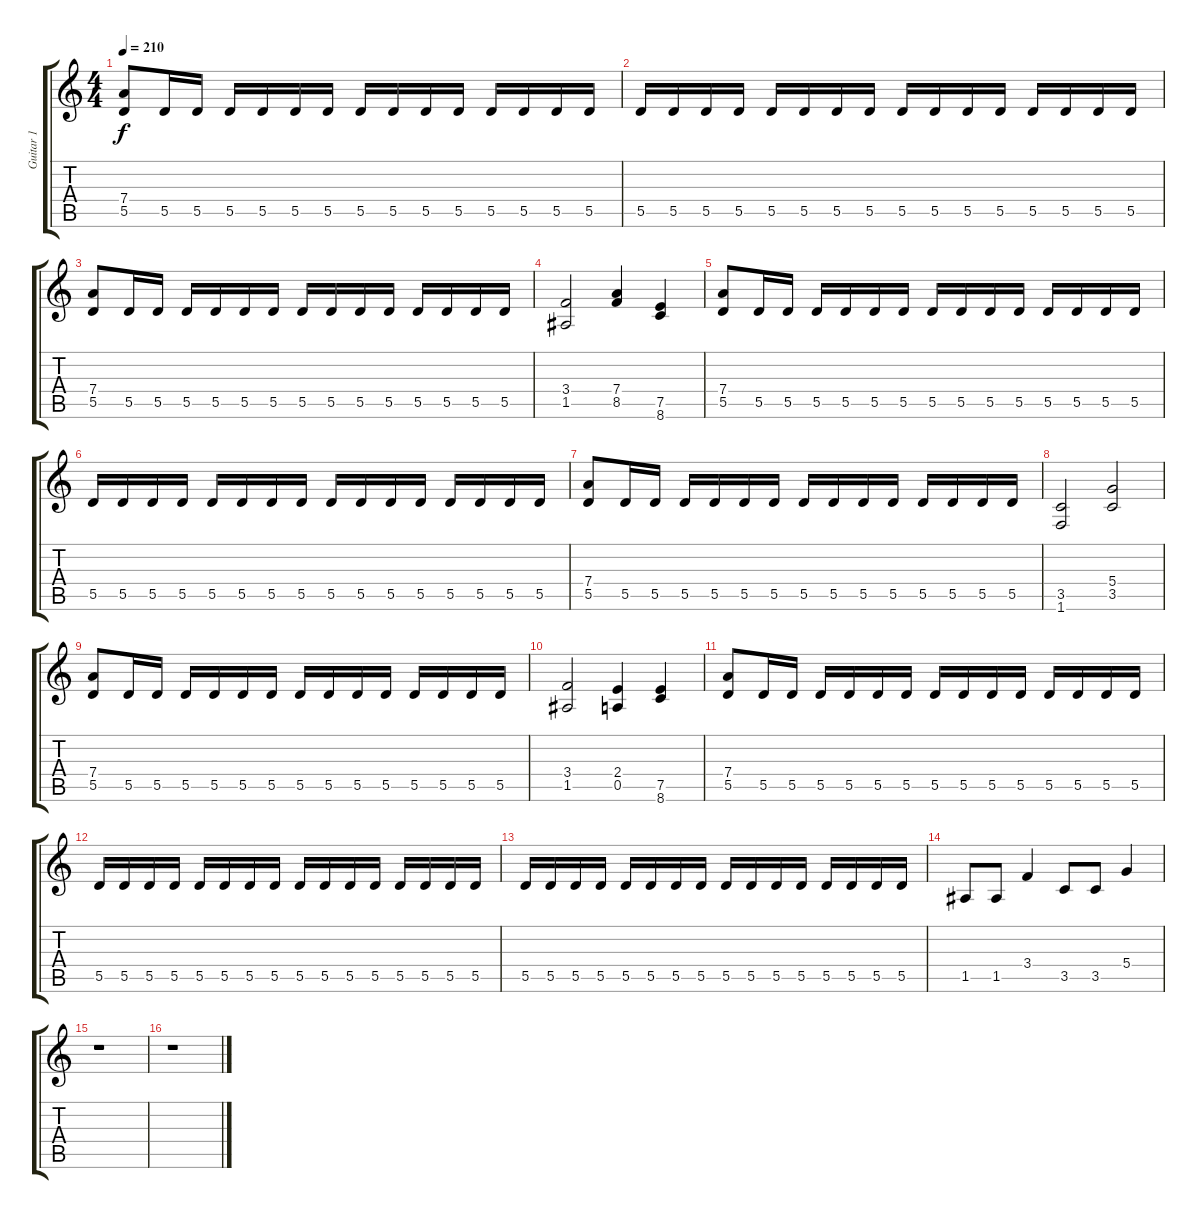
\track ("Guitar 1" "Guitar 1") {instrument distortionguitar}
\staff {score tabs}
\tuning (E4 B3 G3 D3 A2 E2) {hide}
\ts (4 4)
\tempo 210
\clef g2
\ks c
(7.4 5.5).8{dy f} 5.5.16 5.5.16 5.5.16 5.5.16 5.5.16 5.5.16 5.5.16 5.5.16 5.5.16 5.5.16 5.5.16 5.5.16 5.5.16 5.5.16 |
5.5.16 5.5.16 5.5.16 5.5.16 5.5.16 5.5.16 5.5.16 5.5.16 5.5.16 5.5.16 5.5.16 5.5.16 5.5.16 5.5.16 5.5.16 5.5.16 |
(7.4 5.5).8 5.5.16 5.5.16 5.5.16 5.5.16 5.5.16 5.5.16 5.5.16 5.5.16 5.5.16 5.5.16 5.5.16 5.5.16 5.5.16 5.5.16 |
(3.4 1.5).2 (7.4 8.5).4 (7.5 8.6).4 |
(7.4 5.5).8 5.5.16 5.5.16 5.5.16 5.5.16 5.5.16 5.5.16 5.5.16 5.5.16 5.5.16 5.5.16 5.5.16 5.5.16 5.5.16 5.5.16 |
5.5.16 5.5.16 5.5.16 5.5.16 5.5.16 5.5.16 5.5.16 5.5.16 5.5.16 5.5.16 5.5.16 5.5.16 5.5.16 5.5.16 5.5.16 5.5.16 |
(7.4 5.5).8 5.5.16 5.5.16 5.5.16 5.5.16 5.5.16 5.5.16 5.5.16 5.5.16 5.5.16 5.5.16 5.5.16 5.5.16 5.5.16 5.5.16 |
(3.5 1.6).2 (5.4 3.5).2 |
(7.4 5.5).8 5.5.16 5.5.16 5.5.16 5.5.16 5.5.16 5.5.16 5.5.16 5.5.16 5.5.16 5.5.16 5.5.16 5.5.16 5.5.16 5.5.16 |
(3.4 1.5).2 (2.4 0.5).4 (7.5 8.6).4 |
(7.4 5.5).8 5.5.16 5.5.16 5.5.16 5.5.16 5.5.16 5.5.16 5.5.16 5.5.16 5.5.16 5.5.16 5.5.16 5.5.16 5.5.16 5.5.16 |
5.5.16 5.5.16 5.5.16 5.5.16 5.5.16 5.5.16 5.5.16 5.5.16 5.5.16 5.5.16 5.5.16 5.5.16 5.5.16 5.5.16 5.5.16 5.5.16 |
5.5.16 5.5.16 5.5.16 5.5.16 5.5.16 5.5.16 5.5.16 5.5.16 5.5.16 5.5.16 5.5.16 5.5.16 5.5.16 5.5.16 5.5.16 5.5.16 |
1.5.8 1.5.8 3.4.4 3.5.8 3.5.8 5.4.4 |
r.1 |
r.1
